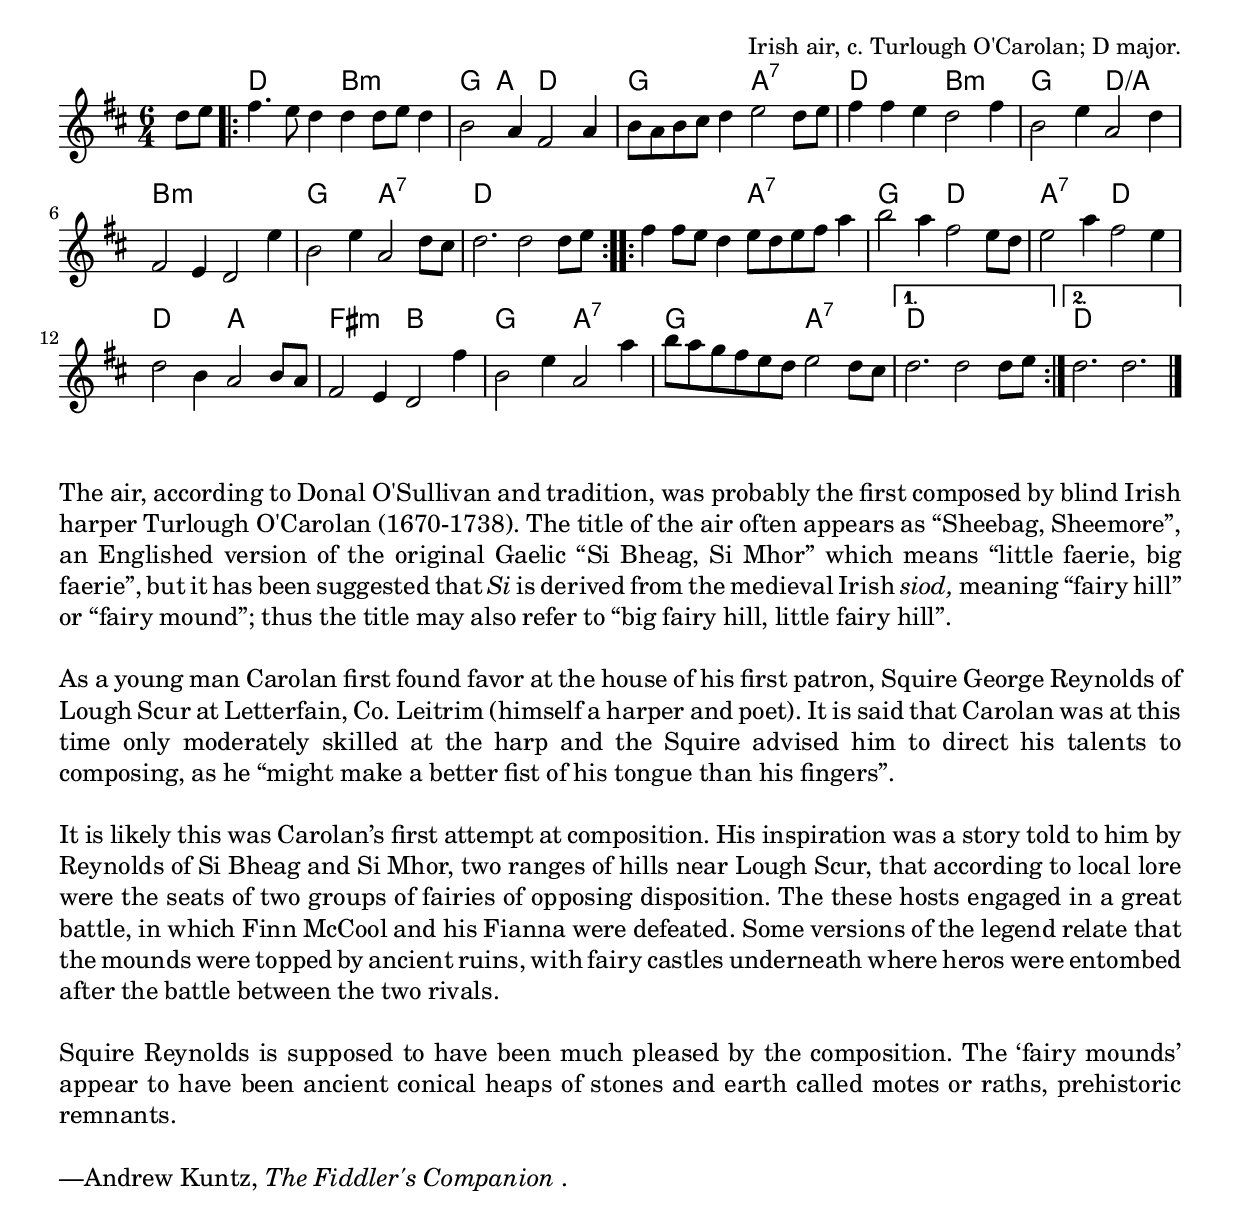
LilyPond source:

\version "2.18.2"
\include "util.ly"

\tocItem \markup "Sí Beag Sí Mór"

\score {
  <<
    \relative d'' {
      \time 6/4
      \key d \major

      \partial 4 d8 e |

      \repeat volta 2 {
        fis4. e8 d4 d d8 e d4 |
        b2 a4 fis2 a4 |
        b8 a b cis d4 e2 d8 e |
        fis4 fis e d2 fis4 |

        b,2 e4 a,2 d4 |
        fis,2 e4 d2 e'4 |
        b2 e4 a,2 d8 cis |
        d2. d2 d8 e |
      }

      \repeat volta 2 {
        fis4 fis8 e d4 e8 d e fis a4 |
        b2 a4 fis2 e8 d |
        e2 a4 fis2 e4 |
        d2 b4 a2 b8 a |

        fis2 e4 d2 fis'4 |
        b,2 e4 a,2 a'4 |
        b8 a g fis e d e2 d8 cis |
      }

      \alternative {
        { d2. d2 d8 e }
        { d2. d2. \bar "|." }
      }
    }

    \new ChordNames {
      \chordmode {
        \time 6/4
        \set chordChanges = ##t

        \partial 4 s4 |

        \repeat volta 2 {
          d2. b2.:m | g4. a4. d2. | g2. a2.:7 | d2. b2.:m |
          g2. d2.:/a | b2.:m b2.:m | g2. a2.:7 | d2. d2. |
        }
        \repeat volta 2 {
          d2. a2.:7 | g2. d2. | a2.:7 d2. | d2. a2. |
          fis2.:m b2. | g2. a2.:7 | g2. a2.:7 |
        }
        \alternative {
          { d2. d2. }
          { d2. d2. }
        }
      }
    }
  >>

  \header {
    title = "Sí Beag Sí Mór"
    opus = "Irish air, c. Turlough O'Carolan; D major."
  }
  \layout{indent=0}
}

\markuplist {
  \paragraph {
    The air, according to Donal O'Sullivan and tradition, was probably the
    first composed by blind Irish harper Turlough O'Carolan (1670-1738).
    The title of the air often appears as “Sheebag, Sheemore”, an Englished
    version of the original Gaelic “Si Bheag, Si Mhor” which means
    “little faerie, big faerie”, but it has been suggested that \italic Si
    is derived from the medieval Irish \italic siod, meaning “fairy hill”
    or “fairy mound”; thus the title may also refer to “big fairy hill,
    little fairy hill”.
  }
  \paragraph {
    As a young man Carolan first found favor at the house of his first patron,
    Squire George Reynolds of Lough Scur at Letterfain, Co. Leitrim (himself a
    harper and poet). It is said that Carolan was at this time only moderately
    skilled at the harp and the Squire advised him to direct his talents to
    composing, as he “might make a better fist of his tongue than his fingers”.
  }
  \paragraph {
    It is likely this was Carolan’s first attempt at composition. His inspiration
    was a story told to him by Reynolds of Si Bheag and Si Mhor, two ranges of
    hills near Lough Scur, that according to local lore were the seats of two
    groups of fairies of opposing disposition. The these hosts engaged in a great
    battle, in which Finn McCool and his Fianna were defeated. Some versions of
    the legend relate that the mounds were topped by ancient ruins, with fairy
    castles underneath where heros were entombed after the battle between the
    two rivals.
  }

  \paragraph {
    Squire Reynolds is supposed to have been much pleased by the
    composition. The ‘fairy mounds’ appear to have been ancient conical heaps
    of stones and earth called motes or raths, prehistoric remnants.
  }
  \paragraph {
    —Andrew Kuntz, \italic{The Fiddler's Companion}.
  }
}
